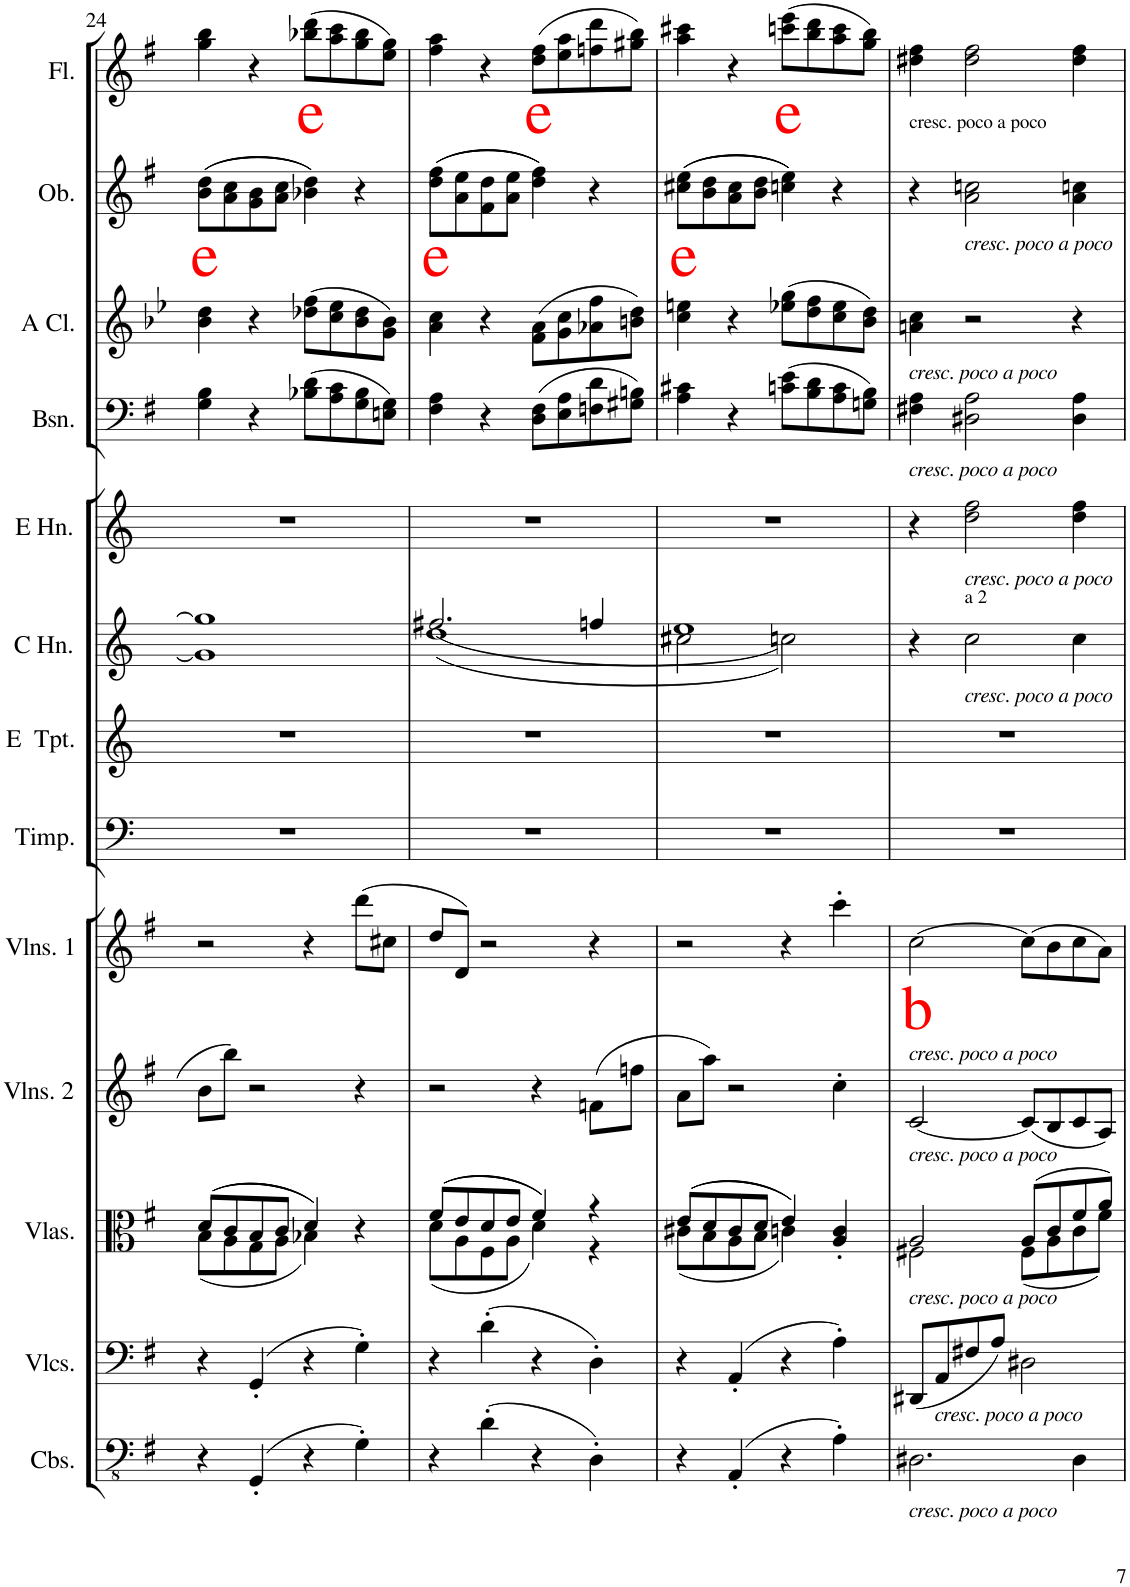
**kern	**kern	**kern	**kern	**kern	**text	**kern	**kern	**kern	**kern	**kern	**kern	**kern	**text	**kern	**text
*part13	*part12	*part11	*part10	*part9	*part9	*part8	*part7	*part6	*part5	*part4	*part3	*part2	*part2	*part1	*part1
*staff13	*staff12	*staff11	*staff10	*staff9	*staff9	*staff8	*staff7	*staff6	*staff5	*staff4	*staff3	*staff2	*staff2	*staff1	*staff1
*I"Contrabasses	*I"Violoncellos	*I"Violas	*I"Violins 2	*I"Violins 1	*	*I"Timpani in B and E	*I"Trumpet 1 2 in E	*I"Horn 3 4  in C	*I"Horn 1 2 in E	*I"Bassoon 1 2	*I"A Clarinet 1 2	*I"Oboe 1 2	*	*I"Flute 1 2	*
*I'Cbs.	*I'Vlcs.	*I'Vlas.	*I'Vlns. 2	*I'Vlns. 1	*	*I'Timp.	*	*	*	*I'Bsn.	*I'A Cl.	*I'Ob.	*	*I'Fl.	*
!!LO:PB:g=z
*clefFv4	*clefF4	*clefC3	*clefG2	*clefG2	*	*clefF4	*clefG2	*clefG2	*clefG2	*clefF4	*clefG2	*clefG2	*	*clefG2	*
*	*	*	*	*	*	*	*Trd-2c-4	*Trd7c12	*Trd5c8	*	*Trd2c3	*	*	*	*
*k[f#]	*k[f#]	*k[f#]	*k[f#]	*k[f#]	*	*k[]	*k[]	*k[]	*k[]	*k[f#]	*k[b-e-]	*k[f#]	*	*k[f#]	*
*M2/2	*M2/2	*M2/2	*M2/2	*M2/2	*	*M2/2	*M2/2	*M2/2	*M2/2	*M2/2	*M2/2	*M2/2	*	*M2/2	*
*met(c|)	*met(c|)	*met(c|)	*met(c|)	*met(c|)	*	*met(c|)	*met(c|)	*met(c|)	*met(c|)	*met(c|)	*met(c|)	*met(c|)	*	*met(c|)	*
=24	=24	=24	=24	=24	=24	=24	=24	=24	=24	=24	=24	=24	=24	=24	=24
*	*	*^	*	*	*	*	*	*	*	*	*	*	*	*	*
!	!	!	!	!	!	!	!	!	!	!	!	!	!	!LO:LY:b:color=#FF0000	!	!
4r	4r	((8d/L	(8B\L	8b\L	2r	.	1r	1r	1g] 1gg]	1r	4G\ 4B\	4b-\ 4dd\	((8b\ 8dd\L	e	4gg\ 4bb\	.
.	.	8c/	8A\	8bb\J	.	.	.	.	.	.	.	.	8a\ 8cc\	.	.	.
(4GGG'/	(4GG'/	8B/	8G\	2r	.	.	.	.	.	.	4r	4r	8g\ 8b\	.	4r	.
.	.	8c/J	8A\J	.	.	.	.	.	.	.	.	.	8a\ 8cc\J	.	.	.
!	!	!	!	!	!	!	!	!	!	!	!	!	!	!	!	!LO:LY:b:color=#FF0000
4r	4r	4d/))	4B-X\)	.	4r	.	.	.	.	.	(8B-X\ 8d\L	(8dd-X\ 8ff\L	4b-X\ 4dd\))	.	(8bb-X\ 8ddd\L	e
.	.	.	.	.	.	.	.	.	.	.	8A\ 8c\	8cc\ 8ee-\	.	.	8aa\ 8ccc\	.
4GG'\)	4G'\)	4r	4ryy	4r	(8ddd\L	.	.	.	.	.	8G\ 8B-\	8b-\ 8dd-\	4r	.	8gg\ 8bb-\	.
.	.	.	.	.	8cc#X\J	.	.	.	.	.	8En\ 8G\J)	8g\ 8b-\J)	.	.	8ee\ 8gg\J)	.
=25	=25	=25	=25	=25	=25	=25	=25	=25	=25	=25	=25	=25	=25	=25	=25	=25
*	*	*	*	*	*	*	*	*	*^	*	*	*	*	*	*	*
!	!	!	!	!	!	!	!	!	!	!	!	!	!	!	!LO:LY:b:color=#FF0000	!	!
4r	4r	((8f#/L	(8d\L	2r	8dd/L	.	1r	1r	(2.ff#X/	(1dd	1r	4F#\ 4A\	4a\ 4cc\	((8dd\ 8ff#\L	e	4ff#\ 4aa\	.
.	.	8e/	8A\	.	8d/J)	.	.	.	.	.	.	.	.	8a\ 8ee\	.	.	.
(4D'\	(4d'\	8d/	8F#\	.	2r	.	.	.	.	.	.	4r	4r	8f#\ 8dd\	.	4r	.
.	.	8e/J	8A\J	.	.	.	.	.	.	.	.	.	.	8a\ 8ee\J	.	.	.
!	!	!	!	!	!	!	!	!	!	!	!	!	!	!	!	!	!LO:LY:b:color=#FF0000
4r	4r	4f#/))	4d\)	4r	.	.	.	.	.	.	.	(8D\ 8F#\L	(8f\ 8a\L	4dd\ 4ff#\))	.	(8dd\ 8ff#\L	e
.	.	.	.	.	.	.	.	.	.	.	.	8E\ 8A\	8g\ 8cc\	.	.	8ee\ 8aa\	.
4DD'\)	4D'\)	4r	4r	(8fn\L	4r	.	.	.	4ffn/	.	.	8Fn\ 8d\	8a-X\ 8ff\	4r	.	8ffn\ 8ddd\	.
.	.	.	.	8ffn\J	.	.	.	.	.	.	.	8G#X\ 8Bn\J)	8bn\ 8dd\J)	.	.	8gg#X\ 8bb\J)	.
=26	=26	=26	=26	=26	=26	=26	=26	=26	=26	=26	=26	=26	=26	=26	=26	=26	=26
!	!	!	!	!	!	!	!	!	!	!	!	!	!	!	!LO:LY:b:color=#FF0000	!	!
4r	4r	((8e/L	(8c#X\L	8a\L	2r	.	1r	1r	1ee	2cc#X\	1r	4A\ 4c#X\	4cc\ 4een\	((8cc#X\ 8ee\L	e	4aa\ 4ccc#X\	.
.	.	8d/	8B\	8aa\J)	.	.	.	.	.	.	.	.	.	8b\ 8dd\	.	.	.
(4AAA'/	(4AA'/	8c#/	8A\	2r	.	.	.	.	.	.	.	4r	4r	8a\ 8cc#\	.	4r	.
.	.	8d/J	8B\J	.	.	.	.	.	.	.	.	.	.	8b\ 8dd\J	.	.	.
!	!	!	!	!	!	!	!	!	!	!	!	!	!	!	!	!	!LO:LY:b:color=#FF0000
4r	4r	4e/))	4cn\)	.	4r	.	.	.	.	2ccn\))	.	(8cn\ 8e\L	(8ee-X\ 8gg\L	4ccn\ 4ee\))	.	(8cccn\ 8eee\L	e
.	.	.	.	.	.	.	.	.	.	.	.	8B\ 8d\	8dd\ 8ff\	.	.	8bb\ 8ddd\	.
4AA'\)	4A'\)	4A/' 4c/'	4ryy	4cc'\	4ccc'\	.	.	.	.	.	.	8A\ 8c\	8cc\ 8ee-\	4r	.	8aa\ 8ccc\	.
.	.	.	.	.	.	.	.	.	.	.	.	8Gn\ 8B\J)	8b-\ 8dd\J)	.	.	8gg\ 8bb\J)	.
*	*	*	*	*	*	*	*	*	*v	*v	*	*	*	*	*	*	*
=27	=27	=27	=27	=27	=27	=27	=27	=27	=27	=27	=27	=27	=27	=27	=27	=27
!	!	!	!	!	!	!	!	!	!	!	!	!	!	!	!LO:TX:b:t=cresc. poco a poco	!
!	!	!	!	!	!	!	!	!	!	!	!	!LO:TX:b:i:t=cresc	!	!	!	!
!	!	!	!	!	!	!	!	!	!	!	!	!LO:TX:b:t=.	!	!	!	!
!	!	!	!	!	!	!	!	!	!	!	!	!LO:TX:b:i:t=poco a poco	!	!	!	!
!	!	!	!	!	!	!	!	!	!	!	!LO:TX:b:i:t=cresc	!	!	!	!	!
!	!	!	!	!	!	!	!	!	!	!	!LO:TX:b:t=.	!	!	!	!	!
!	!	!	!	!	!	!	!	!	!	!	!LO:TX:b:i:t=poco a poco	!	!	!	!	!
!	!	!	!	!	!LO:TX:b:i:t=cresc	!	!	!	!	!	!	!	!	!	!	!
!	!	!	!	!	!LO:TX:b:t=.	!	!	!	!	!	!	!	!	!	!	!
!	!	!	!	!	!LO:TX:b:i:t=poco a poco	!	!	!	!	!	!	!	!	!	!	!
!	!	!	!	!LO:TX:b:i:t=cresc	!	!	!	!	!	!	!	!	!	!	!	!
!	!	!	!	!LO:TX:b:t=.	!	!	!	!	!	!	!	!	!	!	!	!
!	!	!	!	!LO:TX:b:i:t=poco a poco	!	!	!	!	!	!	!	!	!	!	!	!
!	!	!LO:TX:b:i:t=cresc	!	!	!	!	!	!	!	!	!	!	!	!	!	!
!	!	!LO:TX:b:t=.	!	!	!	!	!	!	!	!	!	!	!	!	!	!
!	!	!LO:TX:b:i:t=poco a poco	!	!	!	!	!	!	!	!	!	!	!	!	!	!
!LO:TX:b:i:t=cresc	!	!	!	!	!	!	!	!	!	!	!	!	!	!	!	!
!LO:TX:b:t=.	!	!	!	!	!	!	!	!	!	!	!	!	!	!	!	!
!LO:TX:b:i:t=poco a poco	!	!	!	!	!	!	!	!	!	!	!	!	!	!	!	!
!	!	!	!	!	!	!LO:LY:b:color=#FF0000	!	!	!	!	!	!	!	!	!	!
2.DD#X\	(8DD#X/L	2A/	2F#X\	[2c/	[2cc\	b	1r	1r	4r	4r	4F#X\ 4A\	4an\ 4cc\	4r	.	4dd#X\ 4ff#\	.
!	!LO:TX:b:i:t=cresc	!	!	!	!	!	!	!	!	!	!	!	!	!	!	!
!	!LO:TX:b:t=.	!	!	!	!	!	!	!	!	!	!	!	!	!	!	!
!	!LO:TX:b:i:t=poco a poco	!	!	!	!	!	!	!	!	!	!	!	!	!	!	!
.	8AA/	.	.	.	.	.	.	.	.	.	.	.	.	.	.	.
!	!	!	!	!	!	!	!	!	!	!	!	!	!LO:TX:b:i:t=cresc	!	!	!
!	!	!	!	!	!	!	!	!	!	!	!	!	!LO:TX:b:t=.	!	!	!
!	!	!	!	!	!	!	!	!	!	!	!	!	!LO:TX:b:i:t=poco a poco	!	!	!
!	!	!	!	!	!	!	!	!	!	!LO:TX:b:i:t=cresc	!	!	!	!	!	!
!	!	!	!	!	!	!	!	!	!	!LO:TX:b:t=.	!	!	!	!	!	!
!	!	!	!	!	!	!	!	!	!	!LO:TX:b:i:t=poco a poco	!	!	!	!	!	!
!	!	!	!	!	!	!	!	!	!LO:TX:a:t=a 2	!	!	!	!	!	!	!
!	!	!	!	!	!	!	!	!	!LO:TX:b:i:t=cresc	!	!	!	!	!	!	!
!	!	!	!	!	!	!	!	!	!LO:TX:b:t=.	!	!	!	!	!	!	!
!	!	!	!	!	!	!	!	!	!LO:TX:b:i:t=poco a poco	!	!	!	!	!	!	!
.	8F#X/	.	.	.	.	.	.	.	2cc\	2dd\ 2ff\	2D#X\ 2A\	2r	2a\ 2ccn\	.	2dd#\ 2ff#\	.
.	8A/J)	.	.	.	.	.	.	.	.	.	.	.	.	.	.	.
.	2D#X\	(8A/L	(8F#\L	(8c/L]	(8cc\L]	.	.	.	.	.	.	.	.	.	.	.
.	.	8c/	8A\	8B/	8b\	.	.	.	.	.	.	.	.	.	.	.
4DD#\	.	8f#/	8c\	8c/	8cc\	.	.	.	4cc\	4dd\ 4ff\	4D#\ 4A\	4r	4a\ 4ccn\	.	4dd#\ 4ff#\	.
.	.	8a/J)	8f#\J)	8A/J)	8a\J)	.	.	.	.	.	.	.	.	.	.	.
*	*	*v	*v	*	*	*	*	*	*	*	*	*	*	*	*	*
=	=	=	=	=	=	=	=	=	=	=	=	=	=	=	=
*-	*-	*-	*-	*-	*-	*-	*-	*-	*-	*-	*-	*-	*-	*-	*-
